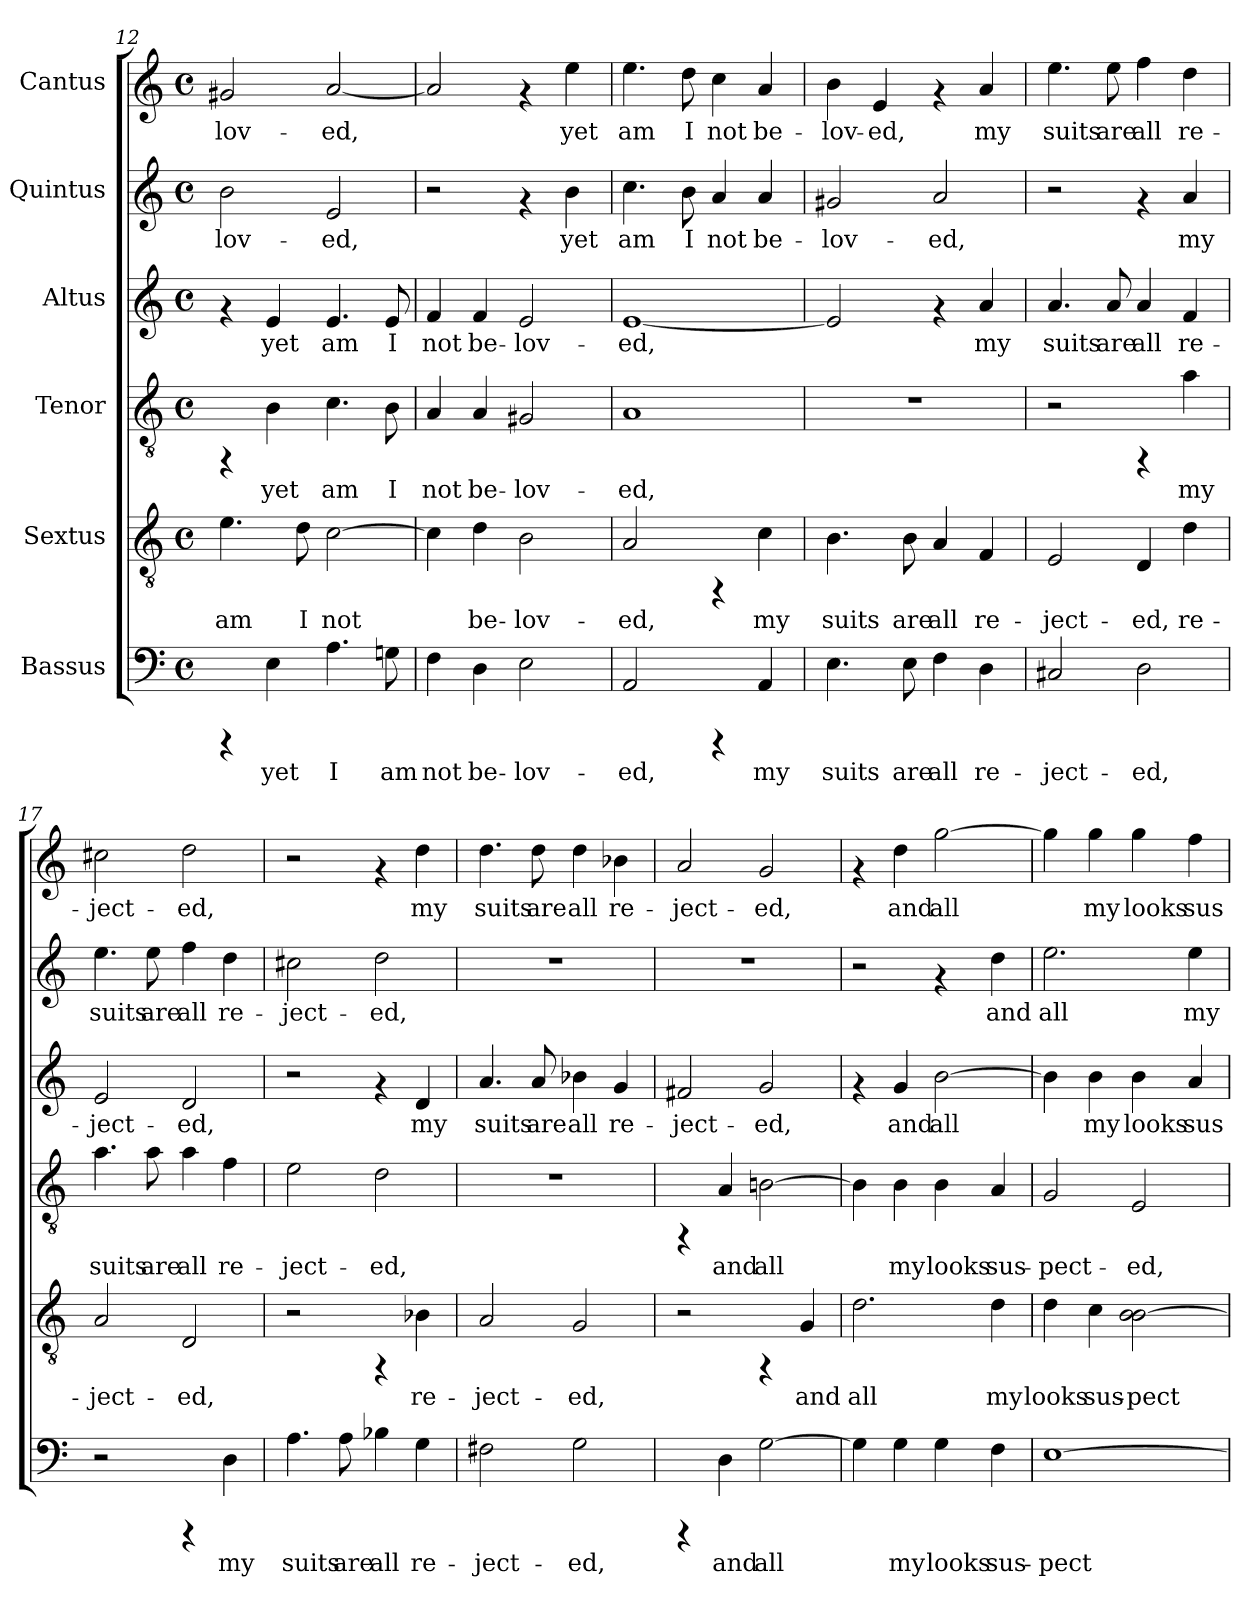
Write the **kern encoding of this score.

**kern	**text	**kern	**text	**kern	**text	**kern	**text	**kern	**text	**kern	**text
*part6	*part6	*part5	*part5	*part4	*part4	*part3	*part3	*part2	*part2	*part1	*part1
*staff6	*staff6	*staff5	*staff5	*staff4	*staff4	*staff3	*staff3	*staff2	*staff2	*staff1	*staff1
*I"Bassus	*	*I"Sextus	*	*I"Tenor	*	*I"Altus	*	*I"Quintus	*	*I"Cantus	*
!!LO:PB:g=z
*clefF4	*	*clefGv2	*	*clefGv2	*	*clefG2	*	*clefG2	*	*clefG2	*
*k[]	*	*k[]	*	*k[]	*	*k[]	*	*k[]	*	*k[]	*
*C:	*	*C:	*	*C:	*	*C:	*	*C:	*	*C:	*
*M4/4	*	*M4/4	*	*M4/4	*	*M4/4	*	*M4/4	*	*M4/4	*
*met(c)	*	*met(c)	*	*met(c)	*	*met(c)	*	*met(c)	*	*met(c)	*
=12	=12	=12	=12	=12	=12	=12	=12	=12	=12	=12	=12
!	!	!	!LO:LY:b:cj	!	!	!	!	!	!LO:LY:b:cj	!	!LO:LY:b:cj
4rCCC	.	4.e\	am	4rFF	.	4rf	.	2b\	-lov-	2g#X/	-lov-
!	!LO:LY:b:cj	!	!	!	!LO:LY:b:cj	!	!LO:LY:b:cj	!	!	!	!
4E\	yet	.	.	4B\	yet	4e/	yet	.	.	.	.
!	!	!	!LO:LY:b:cj	!	!	!	!	!	!	!	!
.	.	8d\	I	.	.	.	.	.	.	.	.
!	!LO:LY:b:cj	!	!LO:LY:b:cj	!	!LO:LY:b:cj	!	!LO:LY:b:cj	!	!LO:LY:b:cj	!	!LO:LY:b:cj
4.A\	I	[>2c\	not	4.c\	am	4.e/	am	2e/	-ed,	[<2a/	-ed,
!	!LO:LY:b:cj	!	!	!	!LO:LY:b:cj	!	!LO:LY:b:cj	!	!	!	!
8Gn\	am	.	.	8B\	I	8e/	I	.	.	.	.
=13	=13	=13	=13	=13	=13	=13	=13	=13	=13	=13	=13
!	!LO:LY:b:cj	!	!LO:LY:b:cj	!	!LO:LY:b:cj	!	!LO:LY:b:cj	!	!	!	!LO:LY:b:cj
4F\	not	4c\]	.	4A/	not	4f/	not	2r	.	2a/]	.
!	!LO:LY:b:cj	!	!LO:LY:b:cj	!	!LO:LY:b:cj	!	!LO:LY:b:cj	!	!	!	!
4D\	be-	4d\	be-	4A/	be-	4f/	be-	.	.	.	.
!	!LO:LY:b:cj	!	!LO:LY:b:cj	!	!LO:LY:b:cj	!	!LO:LY:b:cj	!	!	!	!
2E\	-lov-	2B\	-lov-	2G#X/	-lov-	2e/	-lov-	4rf	.	4rf	.
!	!	!	!	!	!	!	!	!	!LO:LY:b:cj	!	!LO:LY:b:cj
.	.	.	.	.	.	.	.	4b\	yet	4ee\	yet
=14	=14	=14	=14	=14	=14	=14	=14	=14	=14	=14	=14
!	!LO:LY:b:cj	!	!LO:LY:b:cj	!	!LO:LY:b:cj	!	!LO:LY:b:cj	!	!LO:LY:b:cj	!	!LO:LY:b:cj
2AA/	-ed,	2A/	-ed,	1A	-ed,	[<1e	-ed,	4.cc\	am	4.ee\	am
!	!	!	!	!	!	!	!	!	!LO:LY:b:cj	!	!LO:LY:b:cj
.	.	.	.	.	.	.	.	8b\	I	8dd\	I
!	!	!	!	!	!	!	!	!	!LO:LY:b:cj	!	!LO:LY:b:cj
4rCCC	.	4rFF	.	.	.	.	.	4a/	not	4cc\	not
!	!LO:LY:b:cj	!	!LO:LY:b:cj	!	!	!	!	!	!LO:LY:b:cj	!	!LO:LY:b:cj
4AA/	my	4c\	my	.	.	.	.	4a/	be-	4a/	be-
=15	=15	=15	=15	=15	=15	=15	=15	=15	=15	=15	=15
!	!LO:LY:b:cj	!	!LO:LY:b:cj	!	!	!	!LO:LY:b:cj	!	!LO:LY:b:cj	!	!LO:LY:b:cj
4.E\	suits	4.B\	suits	1r	.	2e/]	.	2g#X/	-lov-	4b\	-lov-
!	!	!	!	!	!	!	!	!	!	!	!LO:LY:b:cj
.	.	.	.	.	.	.	.	.	.	4e/	-ed,
!	!LO:LY:b:cj	!	!LO:LY:b:cj	!	!	!	!	!	!	!	!
8E\	are	8B\	are	.	.	.	.	.	.	.	.
!	!LO:LY:b:cj	!	!LO:LY:b:cj	!	!	!	!	!	!LO:LY:b:cj	!	!
4F\	all	4A/	all	.	.	4rf	.	2a/	-ed,	4rf	.
!	!LO:LY:b:cj	!	!LO:LY:b:cj	!	!	!	!LO:LY:b:cj	!	!	!	!LO:LY:b:cj
4D\	re-	4F/	re-	.	.	4a/	my	.	.	4a/	my
=16	=16	=16	=16	=16	=16	=16	=16	=16	=16	=16	=16
!	!LO:LY:b:cj	!	!LO:LY:b:cj	!	!	!	!LO:LY:b:cj	!	!	!	!LO:LY:b:cj
2C#X/	-ject-	2E/	-ject-	2r	.	4.a/	suits	2r	.	4.ee\	suits
!	!	!	!	!	!	!	!LO:LY:b:cj	!	!	!	!LO:LY:b:cj
.	.	.	.	.	.	8a/	are	.	.	8ee\	are
!	!LO:LY:b:cj	!	!LO:LY:b:cj	!	!	!	!LO:LY:b:cj	!	!	!	!LO:LY:b:cj
2D\	-ed,	4D/	-ed,	4rFF	.	4a/	all	4rf	.	4ff\	all
!	!	!	!LO:LY:b:cj	!	!LO:LY:b:cj	!	!LO:LY:b:cj	!	!LO:LY:b:cj	!	!LO:LY:b:cj
.	.	4d\	re-	4a\	my	4f/	re-	4a/	my	4dd\	re-
=17	=17	=17	=17	=17	=17	=17	=17	=17	=17	=17	=17
!	!	!	!LO:LY:b:cj	!	!LO:LY:b:cj	!	!LO:LY:b:cj	!	!LO:LY:b:cj	!	!LO:LY:b:cj
2r	.	2A/	-ject-	4.a\	suits	2e/	-ject-	4.ee\	suits	2cc#X\	-ject-
!	!	!	!	!	!LO:LY:b:cj	!	!	!	!LO:LY:b:cj	!	!
.	.	.	.	8a\	are	.	.	8ee\	are	.	.
!	!	!	!LO:LY:b:cj	!	!LO:LY:b:cj	!	!LO:LY:b:cj	!	!LO:LY:b:cj	!	!LO:LY:b:cj
4rCCC	.	2D/	-ed,	4a\	all	2d/	-ed,	4ff\	all	2dd\	-ed,
!	!LO:LY:b:cj	!	!	!	!LO:LY:b:cj	!	!	!	!LO:LY:b:cj	!	!
4D\	my	.	.	4f\	re-	.	.	4dd\	re-	.	.
!!LO:PB:g=z
=18	=18	=18	=18	=18	=18	=18	=18	=18	=18	=18	=18
!	!LO:LY:b:cj	!	!	!	!LO:LY:b:cj	!	!	!	!LO:LY:b:cj	!	!
4.A\	suits	2r	.	2e\	-ject-	2r	.	2cc#X\	-ject-	2r	.
!	!LO:LY:b:cj	!	!	!	!	!	!	!	!	!	!
8A\	are	.	.	.	.	.	.	.	.	.	.
!	!LO:LY:b:cj	!	!	!	!LO:LY:b:cj	!	!	!	!LO:LY:b:cj	!	!
4B-X\	all	4rFF	.	2d\	-ed,	4rf	.	2dd\	-ed,	4rf	.
!	!LO:LY:b:cj	!	!LO:LY:b:cj	!	!	!	!LO:LY:b:cj	!	!	!	!LO:LY:b:cj
4G\	re-	4B-X\	re-	.	.	4d/	my	.	.	4dd\	my
=19	=19	=19	=19	=19	=19	=19	=19	=19	=19	=19	=19
!	!LO:LY:b:cj	!	!LO:LY:b:cj	!	!	!	!LO:LY:b:cj	!	!	!	!LO:LY:b:cj
2F#X\	-ject-	2A/	-ject-	1r	.	4.a/	suits	1r	.	4.dd\	suits
!	!	!	!	!	!	!	!LO:LY:b:cj	!	!	!	!LO:LY:b:cj
.	.	.	.	.	.	8a/	are	.	.	8dd\	are
!	!LO:LY:b:cj	!	!LO:LY:b:cj	!	!	!	!LO:LY:b:cj	!	!	!	!LO:LY:b:cj
2G\	-ed,	2G/	-ed,	.	.	4b-X\	all	.	.	4dd\	all
!	!	!	!	!	!	!	!LO:LY:b:cj	!	!	!	!LO:LY:b:cj
.	.	.	.	.	.	4g/	re-	.	.	4b-X\	re-
=20	=20	=20	=20	=20	=20	=20	=20	=20	=20	=20	=20
!	!	!	!	!	!	!	!LO:LY:b:cj	!	!	!	!LO:LY:b:cj
4rCCC	.	2r	.	4rFF	.	2f#X/	-ject-	1r	.	2a/	-ject-
!	!LO:LY:b:cj	!	!	!	!LO:LY:b:cj	!	!	!	!	!	!
4D\	and	.	.	4A/	and	.	.	.	.	.	.
!	!LO:LY:b:cj	!	!	!	!LO:LY:b:cj	!	!LO:LY:b:cj	!	!	!	!LO:LY:b:cj
[>2G\	all	4rFF	.	[>2Bn\	all	2g/	-ed,	.	.	2g/	-ed,
!	!	!	!LO:LY:b:cj	!	!	!	!	!	!	!	!
.	.	4G/	and	.	.	.	.	.	.	.	.
=21	=21	=21	=21	=21	=21	=21	=21	=21	=21	=21	=21
!	!LO:LY:b:cj	!	!LO:LY:b:cj	!	!LO:LY:b:cj	!	!	!	!	!	!
4G\]	.	2.d\	all	4B\]	.	4rf	.	2r	.	4rf	.
!	!LO:LY:b:cj	!	!	!	!LO:LY:b:cj	!	!LO:LY:b:cj	!	!	!	!LO:LY:b:cj
4G\	my	.	.	4B\	my	4g/	and	.	.	4dd\	and
!	!LO:LY:b:cj	!	!	!	!LO:LY:b:cj	!	!LO:LY:b:cj	!	!	!	!LO:LY:b:cj
4G\	looks	.	.	4B\	looks	[>2b\	all	4rf	.	[>2gg\	all
!	!LO:LY:b:cj	!	!LO:LY:b:cj	!	!LO:LY:b:cj	!	!	!	!LO:LY:b:cj	!	!
4F\	sus-	4d\	my	4A/	sus-	.	.	4dd\	and	.	.
=22	=22	=22	=22	=22	=22	=22	=22	=22	=22	=22	=22
!	!LO:LY:b:cj	!	!LO:LY:b:cj	!	!LO:LY:b:cj	!	!LO:LY:b:cj	!	!LO:LY:b:cj	!	!LO:LY:b:cj
[>1E	-pect-	4d\	looks	2G/	-pect-	4b\]	.	2.ee\	all	4gg\]	.
!	!	!	!LO:LY:b:cj	!	!	!	!LO:LY:b:cj	!	!	!	!LO:LY:b:cj
.	.	4c\	sus-	.	.	4b\	my	.	.	4gg\	my
!	!	!	!LO:LY:b:cj	!	!LO:LY:b:cj	!	!LO:LY:b:cj	!	!	!	!LO:LY:b:cj
.	.	2B\ [>2B\	-pect-	2E/	-ed,	4b\	looks	.	.	4gg\	looks
!	!	!	!	!	!	!	!LO:LY:b:cj	!	!LO:LY:b:cj	!	!LO:LY:b:cj
.	.	.	.	.	.	4a/	sus-	4ee\	my	4ff\	sus-
=	=	=	=	=	=	=	=	=	=	=	=
*-	*-	*-	*-	*-	*-	*-	*-	*-	*-	*-	*-
